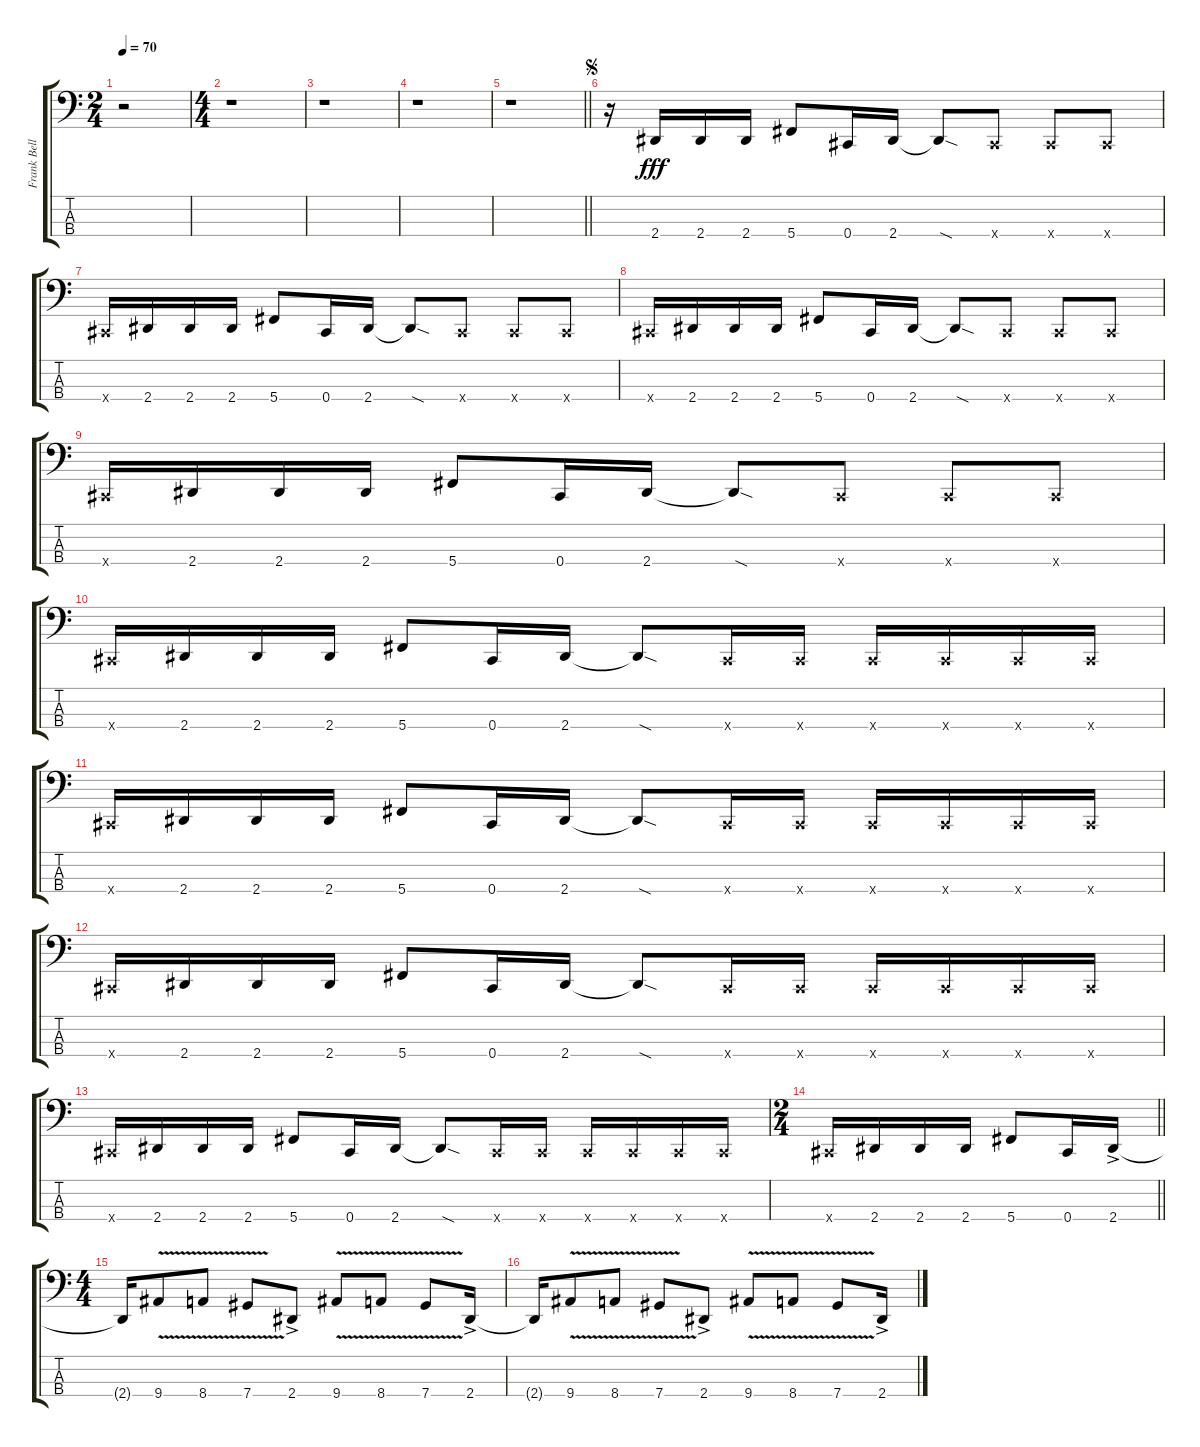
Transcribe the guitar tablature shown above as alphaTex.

\track ("Frank Bello" "Frank Bell") {instrument electricbassfinger}
\staff {score tabs}
\tuning (Gb2 Db2 Ab1 Db1) {hide}
\ts (2 4)
\tempo 70
\clef f4
\ks c
r.2{dy fff instrument electricbassfinger} |
\ts (4 4)
r.1 |
r.1 |
r.1 |
\barLineRight lightlight
r.1 |
\jump segno
r.16 2.4.16 2.4.16 2.4.16 5.4.8 0.4.16 2.4.16 2.4{sod t}.8 0.4{x}.8 0.4{x}.8 0.4{x}.8 |
0.4{x}.16 2.4.16 2.4.16 2.4.16 5.4.8 0.4.16 2.4.16 2.4{sod t}.8 0.4{x}.8 0.4{x}.8 0.4{x}.8 |
0.4{x}.16 2.4.16 2.4.16 2.4.16 5.4.8 0.4.16 2.4.16 2.4{sod t}.8 0.4{x}.8 0.4{x}.8 0.4{x}.8 |
0.4{x}.16 2.4.16 2.4.16 2.4.16 5.4.8 0.4.16 2.4.16 2.4{sod t}.8 0.4{x}.8 0.4{x}.8 0.4{x}.8 |
0.4{x}.16 2.4.16 2.4.16 2.4.16 5.4.8 0.4.16 2.4.16 2.4{sod t}.8 0.4{x}.16 0.4{x}.16 0.4{x}.16 0.4{x}.16 0.4{x}.16 0.4{x}.16 |
0.4{x}.16 2.4.16 2.4.16 2.4.16 5.4.8 0.4.16 2.4.16 2.4{sod t}.8 0.4{x}.16 0.4{x}.16 0.4{x}.16 0.4{x}.16 0.4{x}.16 0.4{x}.16 |
0.4{x}.16 2.4.16 2.4.16 2.4.16 5.4.8 0.4.16 2.4.16 2.4{sod t}.8 0.4{x}.16 0.4{x}.16 0.4{x}.16 0.4{x}.16 0.4{x}.16 0.4{x}.16 |
0.4{x}.16 2.4.16 2.4.16 2.4.16 5.4.8 0.4.16 2.4.16 2.4{sod t}.8 0.4{x}.16 0.4{x}.16 0.4{x}.16 0.4{x}.16 0.4{x}.16 0.4{x}.16 |
\ts (2 4)
\barLineRight lightlight
0.4{x}.16 2.4.16 2.4.16 2.4.16 5.4.8 0.4.16 2.4{ac}.16 |
\ts (4 4)
2.4{t}.16 9.4{v}.8 8.4{v}.8 7.4{v}.8 2.4{ac}.8 9.4{v}.8 8.4{v}.8 7.4{v}.8 2.4{ac}.16 |
2.4{t}.16 9.4{v}.8 8.4{v}.8 7.4{v}.8 2.4{ac}.8 9.4{v}.8 8.4{v}.8 7.4{v}.8 2.4{ac}.16
